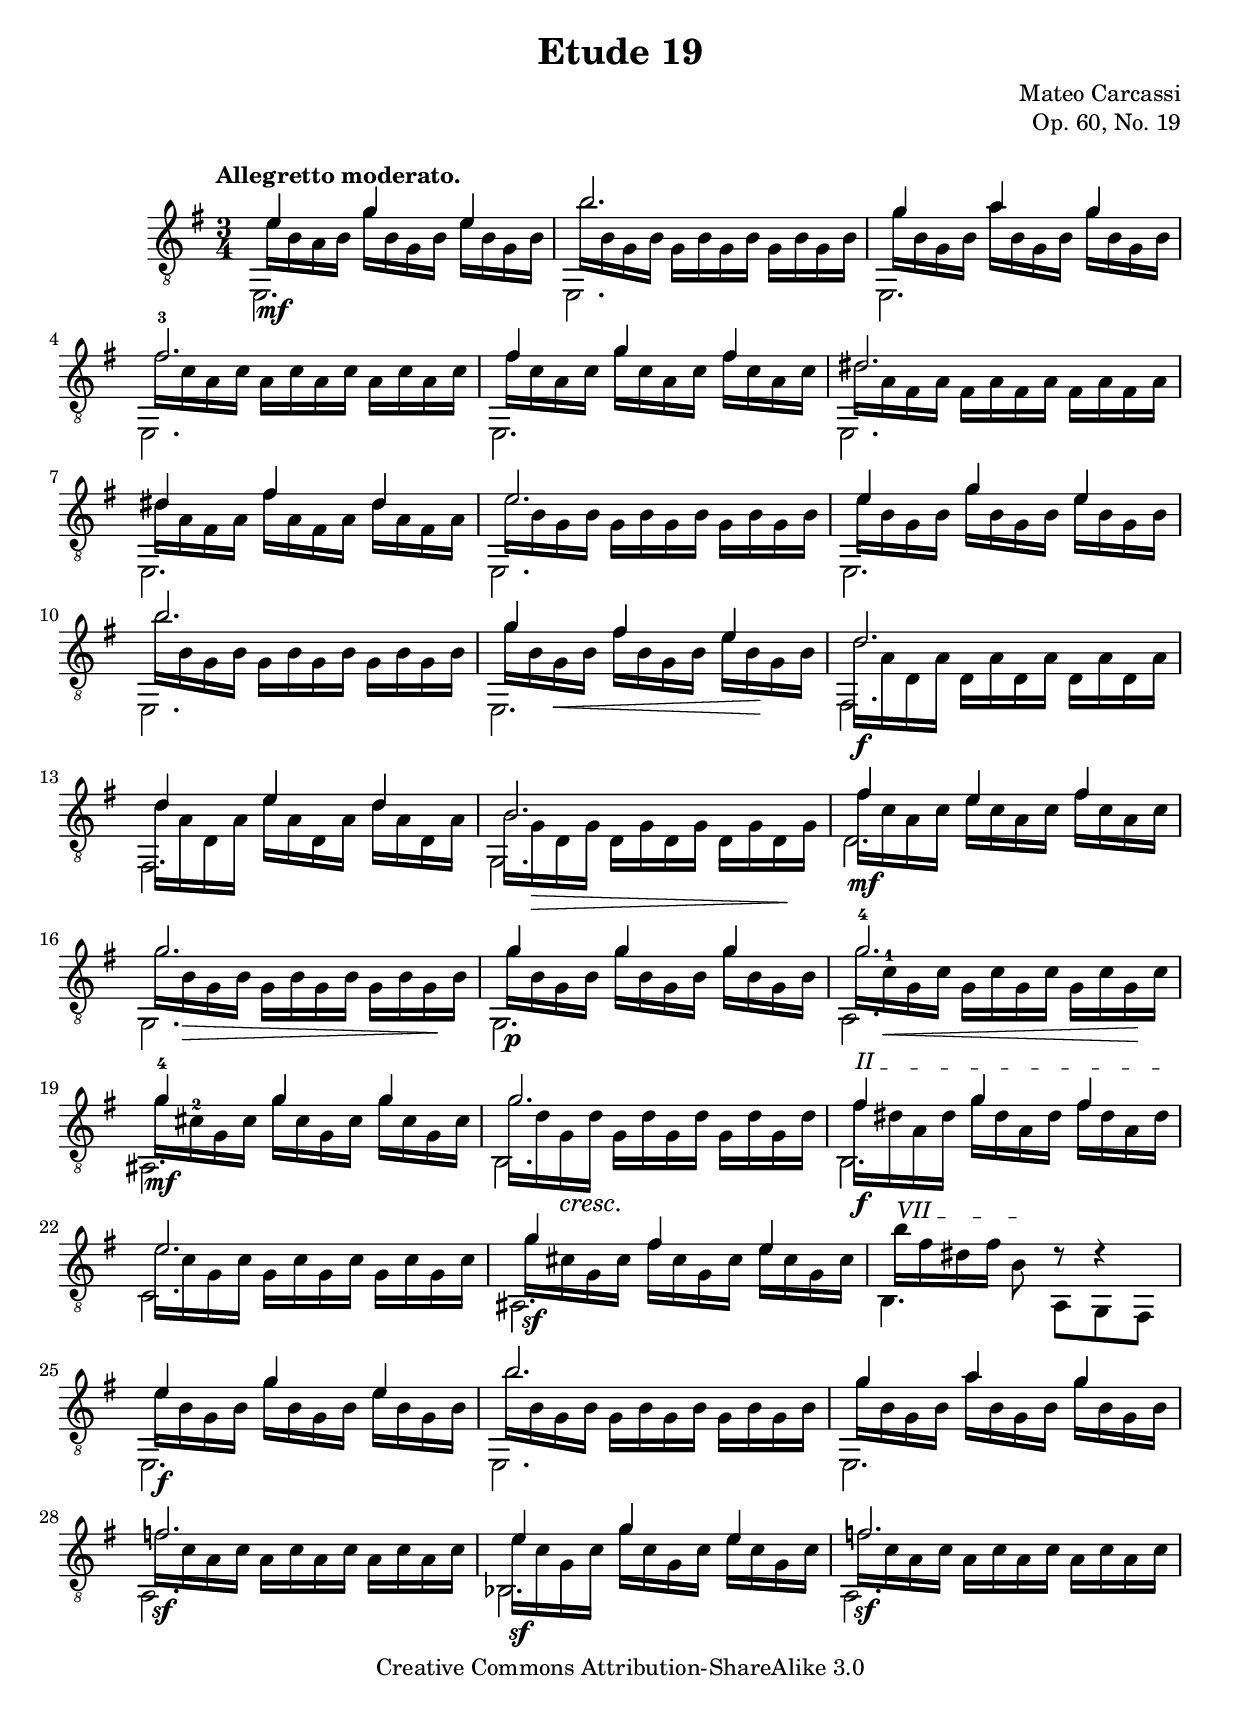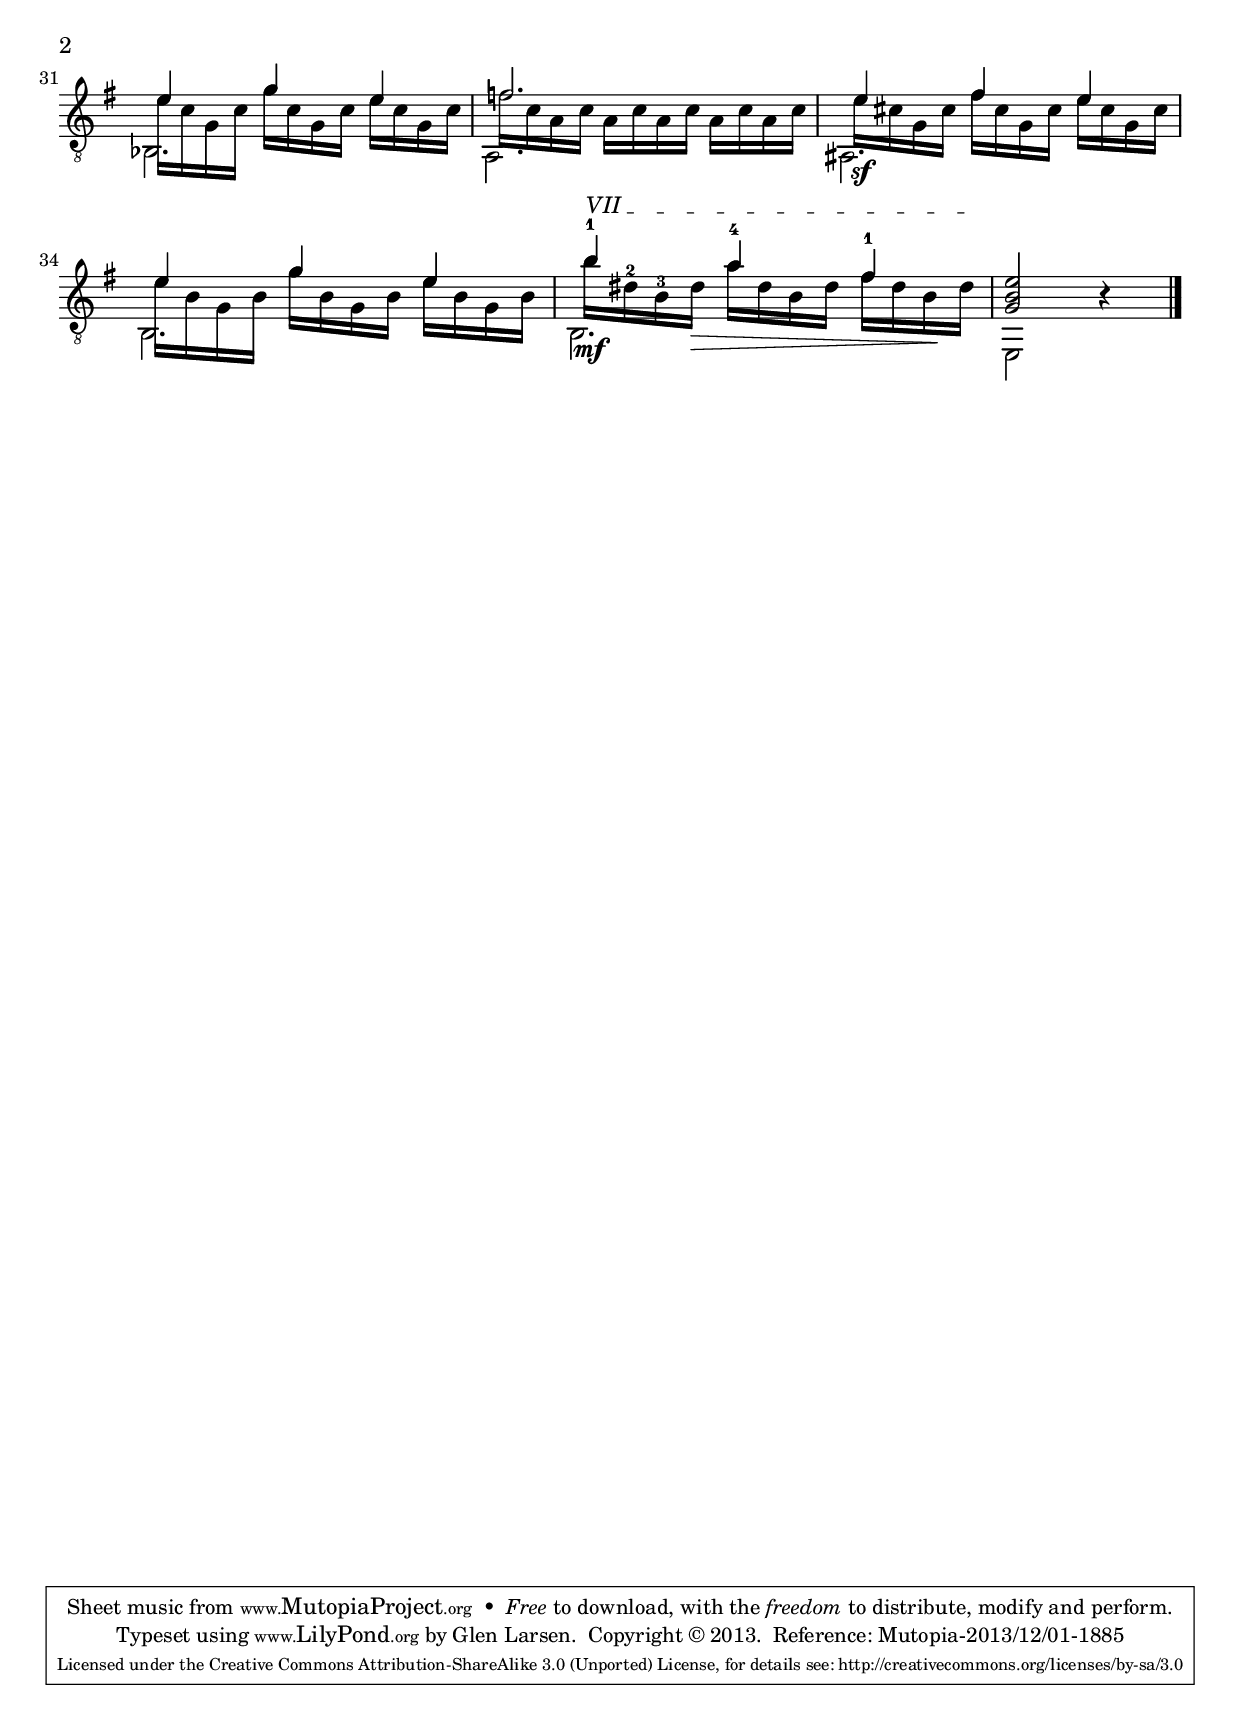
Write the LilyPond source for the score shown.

\version "2.16.1"
\header {
  title = "Etude 19"
  composer = "Mateo Carcassi"
  opus = "Op. 60, No. 19"
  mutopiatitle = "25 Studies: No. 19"
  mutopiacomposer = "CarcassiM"
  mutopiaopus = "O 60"
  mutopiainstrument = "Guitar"
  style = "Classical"
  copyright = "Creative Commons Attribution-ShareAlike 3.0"
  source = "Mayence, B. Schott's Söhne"
  % From Boije 94
  date = "1853"
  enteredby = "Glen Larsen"
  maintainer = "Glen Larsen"
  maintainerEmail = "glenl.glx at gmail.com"

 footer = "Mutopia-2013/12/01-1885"
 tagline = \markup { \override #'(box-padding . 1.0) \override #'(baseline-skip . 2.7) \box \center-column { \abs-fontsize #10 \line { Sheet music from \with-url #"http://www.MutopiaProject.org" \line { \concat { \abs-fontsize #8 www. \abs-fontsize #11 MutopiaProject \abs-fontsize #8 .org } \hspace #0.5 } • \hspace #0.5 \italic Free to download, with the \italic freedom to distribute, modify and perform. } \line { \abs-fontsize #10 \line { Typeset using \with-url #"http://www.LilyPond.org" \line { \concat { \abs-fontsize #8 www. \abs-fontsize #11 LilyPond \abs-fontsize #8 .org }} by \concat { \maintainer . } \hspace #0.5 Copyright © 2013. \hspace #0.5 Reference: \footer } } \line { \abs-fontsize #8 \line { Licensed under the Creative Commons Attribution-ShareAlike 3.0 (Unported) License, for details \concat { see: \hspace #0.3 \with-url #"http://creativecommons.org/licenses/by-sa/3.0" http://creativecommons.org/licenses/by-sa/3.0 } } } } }
}

global = {
  \time 3/4
  \key e \minor
}

pf = #(make-dynamic-script "pf")
gpos = #(define-music-function (parser location text) (string?)
	 #{ \mark\markup{\teeny\italic #text } #})

\paper {
  % add space between composer/opus markup and first staff
  markup-system-spacing #'padding = #3
  % add a little space between composer and opus
  markup-markup-spacing #'padding = #1.2
  top-margin = #8
  bottom-margin = #10
}

\layout {
  \context {
    \Voice
    \override StringNumber #'stencil = ##f
  }
  \context {
    \Staff
    \override Fingering #'staff-padding = #'()
    \override Fingering #'add-stem-support = ##t
    \mergeDifferentlyDottedOn
    \mergeDifferentlyHeadedOn
  }
  \context {
    \Dynamics
    \override DynamicTextSpanner #'style = #'none
  }
}

upperVoice = \relative c' {
  \voiceOne
  \tempo "Allegretto moderato."
  e4 g e |
  b'2. |
  g4 a g |
  <fis-3>2. |

  fis4 g fis |
  dis2. |
  dis4 fis dis |
  e2. |

  e4 g e |
  b'2. |
  g4 fis e |
  d2. |

  d4 e d |
  b2. |
  fis'4 e fis |
  g2. |

  g4 g g |
  <g-4>2. |
  <g-4>4 g g |
  g2. |

  fis4 g fis |
  e2. |
  g4 fis e |
  s2. |

  e4 g e |
  b'2. |
  g4 a g |
  f2. |

  e4 g e |
  f2. |
  e4 g e |
  f2. |

  e4 fis e |
  e4 g e |
  <b'-1> <a-4>\2 <fis-1>\2 |
  <e b g>2 b4\rest

  \bar "|."
}

lowerVoice = \relative c' {
  \voiceTwo
  \set fingeringOrientations = #'(up)
  e16\mf b a b g' b, g b e b g b |
  b'16 b, g b g b g b g b g b |
  g'16 b, g b a' b, g b g' b, g b |
  fis'16 c a c a c a c a c a c |

  fis16 c a c g' c, a c fis c a c |
  dis16 a fis a fis a fis a fis a fis a |
  dis16 a fis a fis' a, fis a dis a fis a |
  e'16 b g b g b g b g b g b |

  e16 b g b g' b, g b e b g b |
  b'16 b, g b g b g b g b g b |
  g'16 b, g\< b fis' b, g b e b\! g b |
  d16\f a d, a' d, a' d, a' d, a' d, a' |

  d16 a d, a' e' a, d, a' d a d, a' |
  b16 g\> d g d g d g d g d\! g |
  fis'16\mf c a c e c a c fis c a c |
  g'16 b,\> g b g b g b g b g\! b |

  g'16\p b, g b g' b, g b g' b, g b |
  g'16 <c,-1>\< g c g c g c g c g\! c |
  g'16\mf <cis,-2> g cis g' cis, g cis g' cis, g cis |
  g'16 d g,\cresc d'\! g, d' g, d' g, d' g, d' |

  \override TextSpanner #'(bound-details left text) = #"II "
  fis16\f\startTextSpan dis a dis g dis a dis fis dis a dis\stopTextSpan |
  e16 c g c g c g c g c g c |
  g'16\sf cis, g cis fis cis g cis e cis g cis |
  \override TextSpanner #'(bound-details left text) = #"VII "
  b'16\startTextSpan fis\2 dis\3 fis\2 b,8\4\stopTextSpan dis8\rest dis4\rest |

  e16\f b g b g' b, g b e b g b |
  b'16 b, g b g b g b g b g b |
  g'16 b, g b a' b, g b g' b, g b |
  f'16\sf c a c a c a c a c a c |

  e16\sf c g c g' c, g c e c g c |
  f16\sf c a c a c a c a c a c |
  e c g c g' c, g c e c g c |
  f16 c a c a c a c a c a c |

  e16\sf cis g cis fis cis g cis e cis g cis |
  e16 b g b g' b, g b e b g b |
  \override TextSpanner #'(bound-details left text) = #"VII "
  b'16\mf\startTextSpan <dis,-2>\3 <b-3>\4 dis\>\3 a'\2 dis,\3 b\4 dis\3 fis\2 dis\3 b\4\! dis\3\stopTextSpan |
  s2.
}

middleVoice = \relative c, {
  \voiceThree
  \stemDown
  \repeat unfold 11 { e2. | }
  fis2. |
  fis2. |
  g2. |
  d'2. |
  g,2. |
  g2. |
  a2. |
  ais2. |
  b2. |
  b2. |
  c2. |
  ais2. |
  b4.\6 a8\6 g fis |
  e2. |
  e2. |
  e2. |
  a2. |
  bes2. |
  a2. |
  bes2. |
  a2. |
  ais2. |
  b2. |
  b2.\6 |
  e,2 s4 |
}

\score {
  <<
    \new Staff = "Guitar"
    <<
      \set Staff.midiInstrument = #"acoustic guitar (nylon)"
      \global
      \clef "treble_8"
      \context Voice = "upperVoice" \upperVoice
      \context Voice = "lowerVoice" \lowerVoice
      \context Voice = "middleVoice" \middleVoice
    >>
%{
    \new TabStaff = "Guitar tabs"
    <<
      \clef "moderntab"
      \global
      \context TabVoice = "upperVoice" \upperVoice
      \context TabVoice = "lowerVoice" \lowerVoice
      \context TabVoice = "middleVoice" \middleVoice
    >>
%}
  >>
  \layout { }
  \midi {
    \tempo 4 = 100
  }
}
